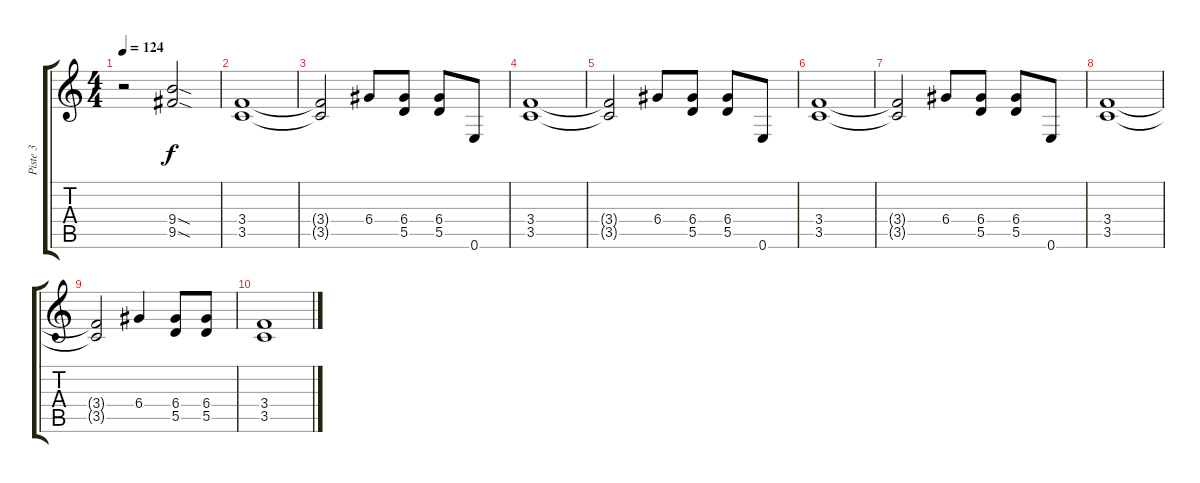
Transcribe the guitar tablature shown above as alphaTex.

\track ("Piste 3" "Piste 3") {instrument distortionguitar}
\staff {score tabs}
\tuning (E4 B3 G3 D3 A2 E2) {hide}
\ts (4 4)
\tempo 124
\clef g2
\ks c
r.2{dy f} (9.4{sod} 9.5{sod}).2 |
(3.4 3.5).1 |
(3.4{t} 3.5{t}).2 6.4.8 (6.4 5.5).8 (6.4 5.5).8 0.6.8 |
(3.4 3.5).1 |
(3.4{t} 3.5{t}).2 6.4.8 (6.4 5.5).8 (6.4 5.5).8 0.6.8 |
(3.4 3.5).1 |
(3.4{t} 3.5{t}).2 6.4.8 (6.4 5.5).8 (6.4 5.5).8 0.6.8 |
(3.4 3.5).1 |
(3.4{t} 3.5{t}).2 6.4.4 (6.4 5.5).8 (6.4 5.5).8 |
(3.4 3.5).1
